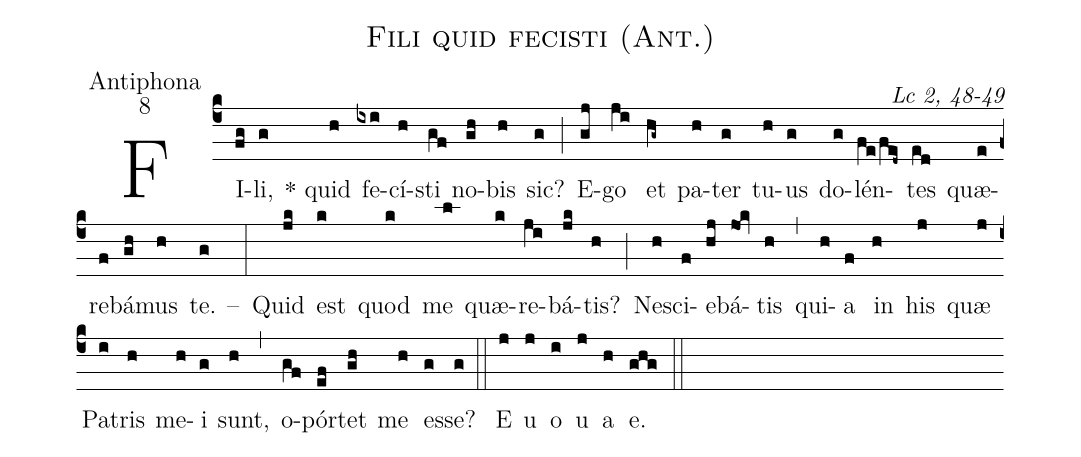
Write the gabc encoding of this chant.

name:Fili quid fecisti (Ant.);
office-part:Antiphona;
mode:8;
commentary:Lc 2, 48-49;
%%
(c4) FI(fg)li,(g) * quid(h) fe(ixi)cí(h)sti(gf) no(gh)bis(h) sic?(g) (;) E(gj)go(ji) et(hg~) pa(h)ter(g) tu(h)us(g) do(g)lén(fe/fed~)tes(ed) quæ(e)re(f)bá(gh)mus(h) te. --(g) (:) Quid(jk) est(k) quod(k) me(l) quæ(k)re(ji)bá(jk)tis?(h) (;) Ne(h)sci(f)e(hj)bá(jok)tis(h) (,) qui(h)a(f) in(h) his(j) quæ(j) Pa(i)tris(h) me(h)i(g) sunt,(h) (,) o(gf)pór(ef)tet(gh) me(h) es(g)se?(g) (::) E(j) u(j) o(i) u(j) a(h) e.(ghg) (::)
